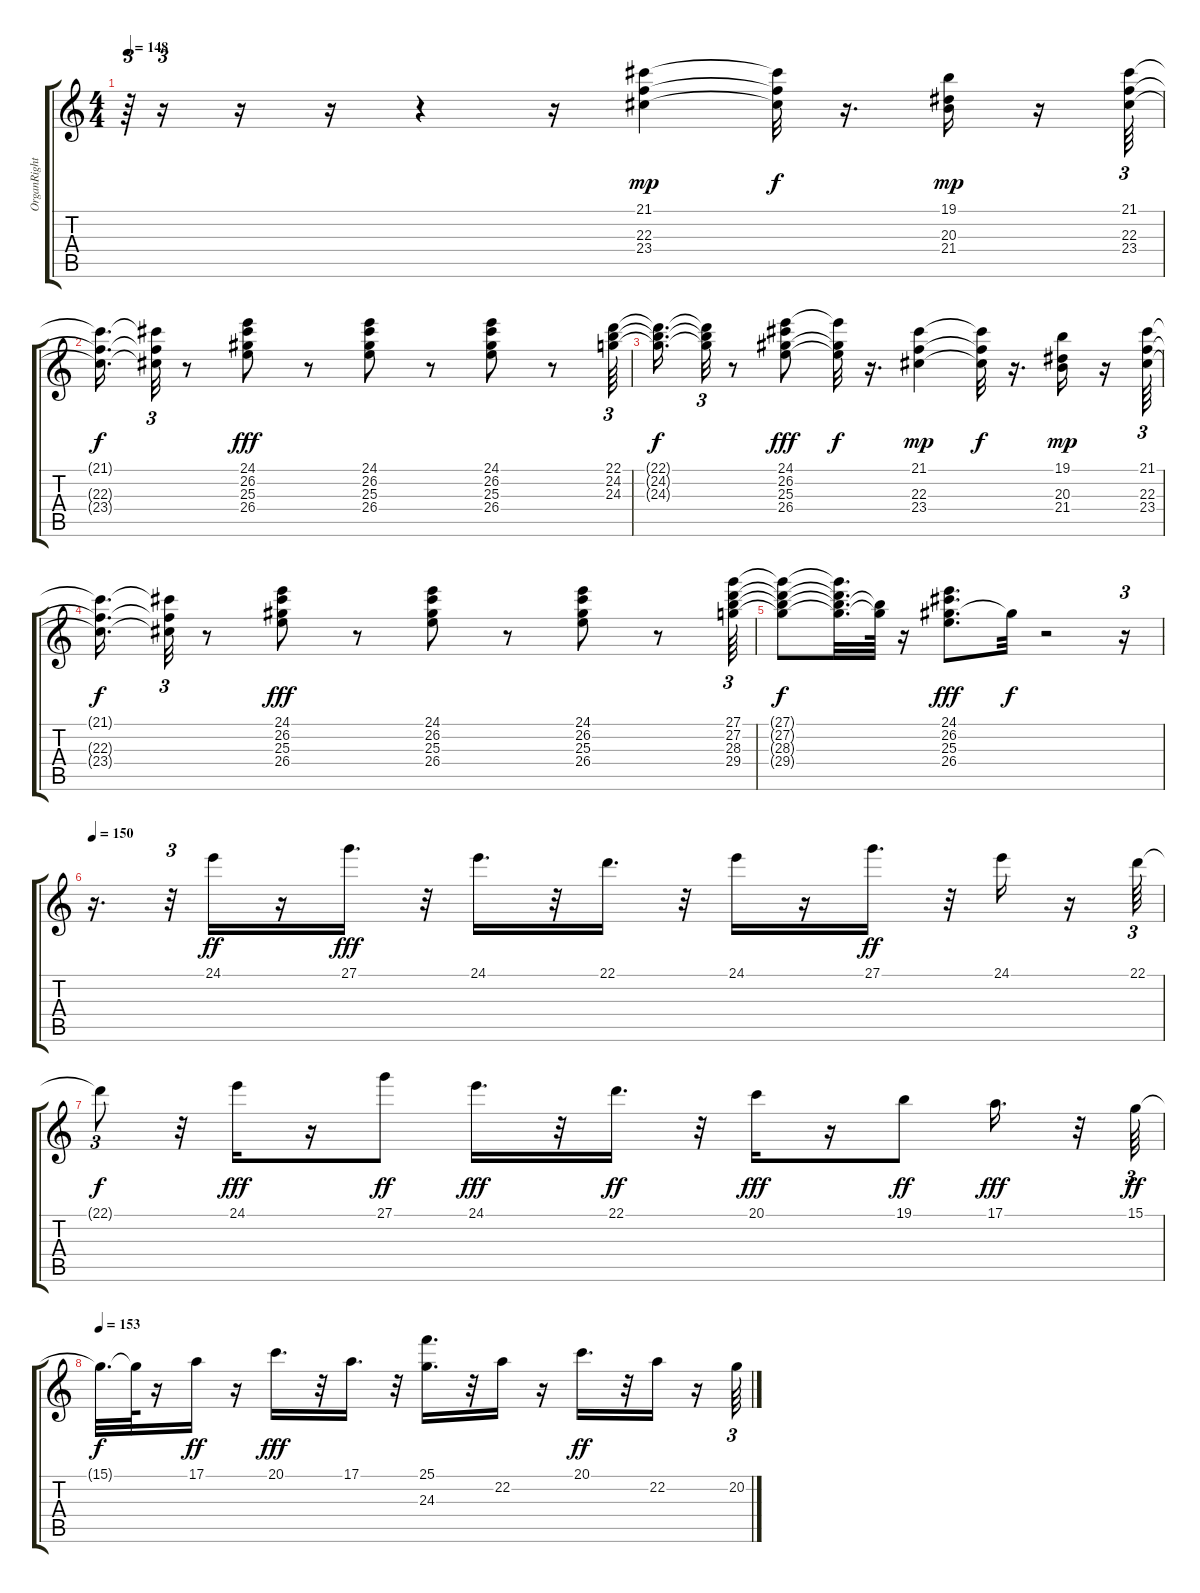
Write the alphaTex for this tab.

\track ("OrganRight" "OrganRight") {instrument rockorgan}
\staff {score tabs}
\tuning (E4 B3 G3 D3 A2 E2) {hide}
\ts (4 4)
\tempo 148
\clef g2
\ks c
r.64{tu (3 2) dy f} r.16{tu (3 2)} r.16 r.16 r.4 r.16 (21.1 22.3 23.4).4{dy mp} (21.1{t} 22.3{t} 23.4{t}).32{dy f} r.16{d} (19.1 20.3 21.4).16{dy mp} r.16 (21.1 22.3 23.4).64{tu (3 2)} |
(21.1{t} 22.3{t} 23.4{t}).16{d dy f} (21.1{t} 22.3{t} 23.4{t}).32{tu (3 2)} r.8 (24.1 26.2 25.3 26.4).8{dy fff} r.8 (24.1 26.2 25.3 26.4).8 r.8 (24.1 26.2 25.3 26.4).8 r.8 (22.1 24.2 24.3).64{tu (3 2)} |
(22.1{t} 24.2{t} 24.3{t}).16{d dy f} (22.1{t} 24.2{t} 24.3{t}).32{tu (3 2)} r.8 (24.1 26.2 25.3 26.4).8{dy fff} (24.1{t} 25.3{t} 26.4{t}).32{dy f} r.16{d} (21.1 22.3 23.4).4{dy mp} (21.1{t} 22.3{t} 23.4{t}).32{dy f} r.16{d} (19.1 20.3 21.4).16{dy mp} r.16 (21.1 22.3 23.4).64{tu (3 2)} |
(21.1{t} 22.3{t} 23.4{t}).16{d dy f} (21.1{t} 22.3{t} 23.4{t}).32{tu (3 2)} r.8 (24.1 26.2 25.3 26.4).8{dy fff} r.8 (24.1 26.2 25.3 26.4).8 r.8 (24.1 26.2 25.3 26.4).8 r.8 (27.1 27.2 28.3 29.4).64{tu (3 2)} |
(27.1{t} 27.2{t} 28.3{t} 29.4{t}).8{dy f} (27.1{t} 27.2{t} 28.3{t} 29.4{t}).32{d} (28.3{t} 29.4{t}).64 r.16 (24.1 26.2 25.3 26.4).8{d dy fff} 25.3{t}.32{dy f} r.2 r.16{tu (3 2)} |
\tempo 150
r.16{d} r.32{tu (3 2)} 24.1.16{dy ff} r.16 27.1.16{d dy fff} r.32 24.1.16{d} r.32 22.1.16{d} r.32 24.1.16 r.16 27.1.16{d dy ff} r.32 24.1.16 r.16 22.1.64{tu (3 2)} |
22.1{t}.8{tu (3 2) dy f} r.32 24.1.16{dy fff} r.16 27.1.8{dy ff} 24.1.16{d dy fff} r.32 22.1.16{d dy ff} r.32 20.1.16{dy fff} r.16 19.1.8{dy ff} 17.1.16{d dy fff} r.32 15.1.64{tu (3 2) dy ff} |
\tempo 153
15.1{t}.32{d dy f} 15.1{t}.64 r.16 17.1.16{dy ff} r.16 20.1.16{d dy fff} r.32 17.1.16{d} r.32 (25.1 24.3).16{d} r.32 22.2.16 r.16 20.1.16{d dy ff} r.32 22.2.16 r.16 20.2.64{tu (3 2)}
